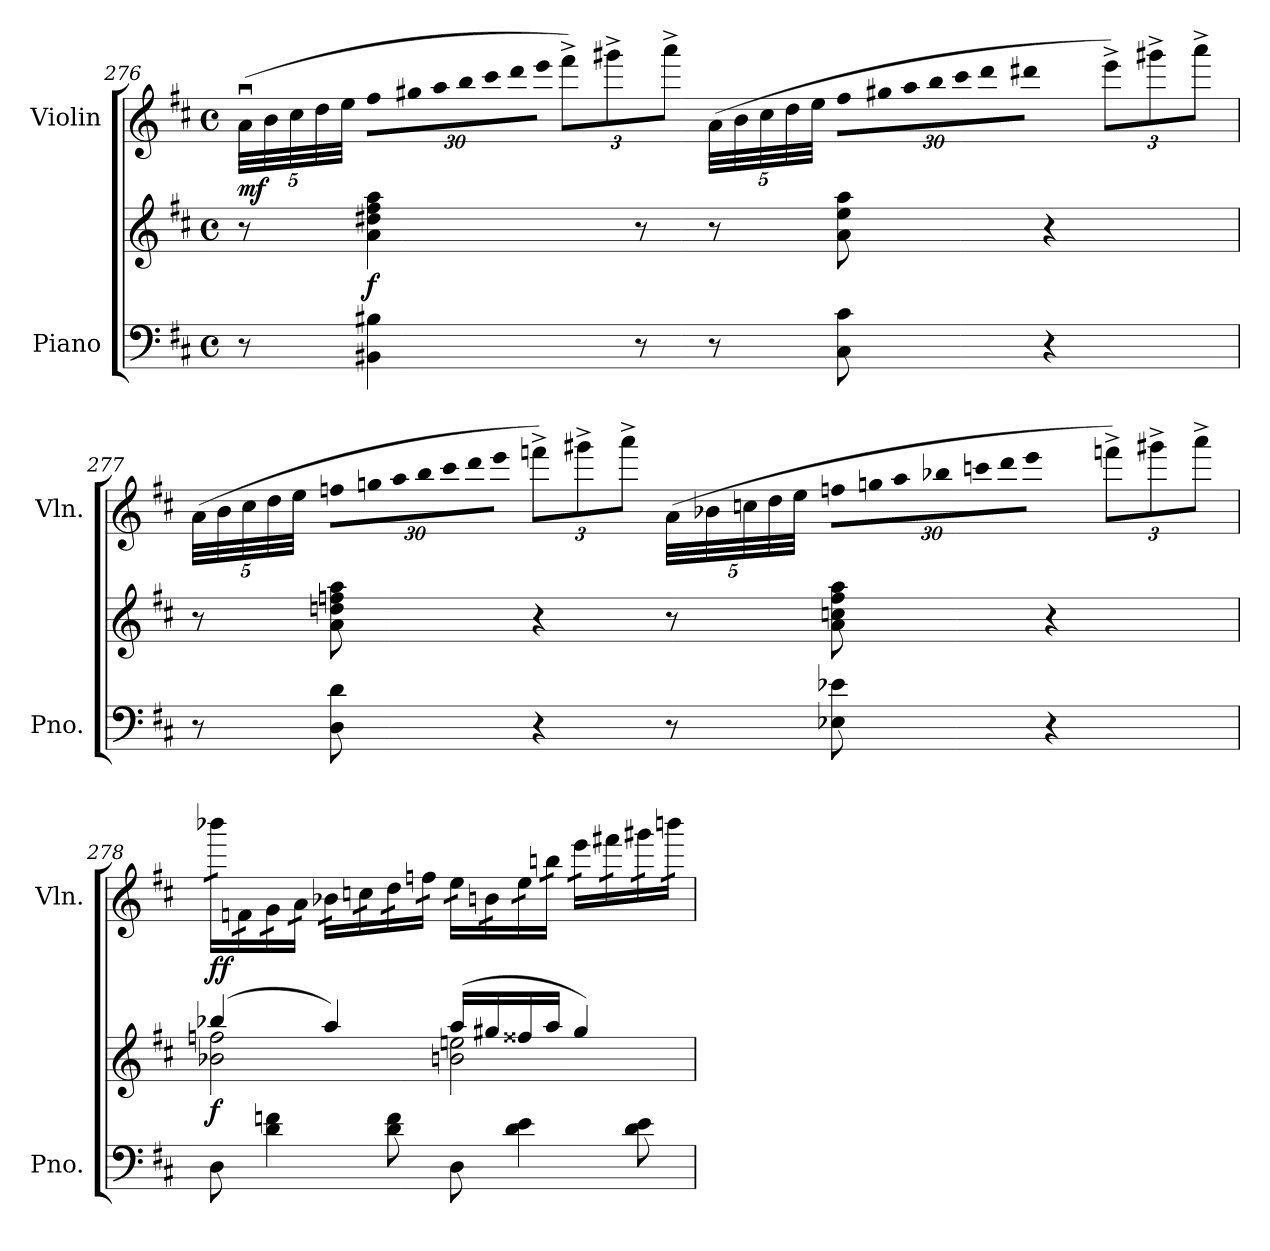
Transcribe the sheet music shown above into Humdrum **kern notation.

**kern	**kern	**dynam	**kern	**dynam
*part2	*part2	*part2	*part1	*part1
*staff3	*staff2	*staff2/3	*staff1	*staff1
*I"Piano	*	*	*I"Violin	*
*I'Pno.	*	*	*I'Vln.	*
!!LO:LB:g=z
*clefF4	*clefG2	*	*clefG2	*
*k[f#c#]	*k[f#c#]	*	*k[f#c#]	*
*M4/4	*M4/4	*	*M4/4	*
*met(c)	*met(c)	*	*met(c)	*
*	*	*	*Xbrackettup	*
=276	=276	=276	=276	=276
!	!	!LO:DY:a	!	!
8r	8r	mf	(40au\LLL	.
.	.	.	40b\	.
.	.	.	40cc#\	.
.	.	.	40dd\	.
.	.	.	40ee\JJJ	.
!	!	!LO:DY:b	!LO:N:vis=32	!
4BB#X\ 4B#X\	4a\ 4dd#X\ 4ff#\ 4aa\	f	960%17ff#\LLL	.
!	!	!	!LO:N:vis=32	!
.	.	.	960%17gg#X\	.
!	!	!	!LO:N:vis=32	!
.	.	.	960%17aa\	.
!	!	!	!LO:N:vis=32	!
.	.	.	960%17bb\	.
!	!	!	!LO:N:vis=32	!
.	.	.	960%17ccc#\	.
!	!	!	!LO:N:vis=32	!
.	.	.	960%17ddd\	.
!	!	!	!LO:N:vis=32	!
.	.	.	960%17eee\JJJ	.
.	.	.	960ryy	.
.	.	.	12fff#^\L)	.
.	.	.	12ggg#X^\	.
8r	8r	.	.	.
.	.	.	12aaa^\J	.
8r	8r	.	(40a\LLL	.
.	.	.	40b\	.
.	.	.	40cc#\	.
.	.	.	40dd\	.
.	.	.	40ee\JJJ	.
!	!	!	!LO:N:vis=32	!
8C#\ 8c#\	8a\ 8ee\ 8aa\	.	960%17ff#\LLL	.
!	!	!	!LO:N:vis=32	!
.	.	.	960%17gg#X\	.
!	!	!	!LO:N:vis=32	!
.	.	.	960%17aa\	.
!	!	!	!LO:N:vis=32	!
.	.	.	960%17bb\	.
!	!	!	!LO:N:vis=32	!
.	.	.	960%17ccc#\	.
!	!	!	!LO:N:vis=32	!
.	.	.	960%17ddd\	.
!	!	!	!LO:N:vis=32	!
.	.	.	960%17ddd#X\JJJ	.
.	.	.	960ryy	.
4r	4r	.	12eee^\L)	.
.	.	.	12ggg#X^\	.
.	.	.	12aaa^\J	.
!!LO:LB:g=z
=277	=277	=277	=277	=277
8r	8r	.	(40a\LLL	.
.	.	.	40b\	.
.	.	.	40cc#\	.
.	.	.	40dd\	.
.	.	.	40ee\JJJ	.
!	!	!	!LO:N:vis=32	!
8D\ 8d\	8a\ 8ddn\ 8ffn\ 8aa\	.	960%17ffn\LLL	.
!	!	!	!LO:N:vis=32	!
.	.	.	960%17ggn\	.
!	!	!	!LO:N:vis=32	!
.	.	.	960%17aa\	.
!	!	!	!LO:N:vis=32	!
.	.	.	960%17bb\	.
!	!	!	!LO:N:vis=32	!
.	.	.	960%17ccc#\	.
!	!	!	!LO:N:vis=32	!
.	.	.	960%17ddd\	.
!	!	!	!LO:N:vis=32	!
.	.	.	960%17eee\JJJ	.
.	.	.	960ryy	.
4r	4r	.	12fffn^\L)	.
.	.	.	12ggg#X^\	.
.	.	.	12aaa^\J	.
8r	8r	.	(40a\LLL	.
.	.	.	40b-X\	.
.	.	.	40ccn\	.
.	.	.	40dd\	.
.	.	.	40ee\JJJ	.
!	!	!	!LO:N:vis=32	!
8E-X\ 8e-X\	8a\ 8ccn\ 8ff\ 8aa\	.	960%17ffn\LLL	.
!	!	!	!LO:N:vis=32	!
.	.	.	960%17ggn\	.
!	!	!	!LO:N:vis=32	!
.	.	.	960%17aa\	.
!	!	!	!LO:N:vis=32	!
.	.	.	960%17bb-X\	.
!	!	!	!LO:N:vis=32	!
.	.	.	960%17cccn\	.
!	!	!	!LO:N:vis=32	!
.	.	.	960%17ddd\	.
!	!	!	!LO:N:vis=32	!
.	.	.	960%17eee\JJJ	.
.	.	.	960ryy	.
4r	4r	.	12fffn^\L)	.
*	*	*	*MM50	*
.	.	.	12ggg#X^\	.
.	.	.	12aaa^\J	.
!!LO:PB:g=z
=278	=278	=278	=278	=278
!!LO:REH:place=s1:a:B:fs=14:t=M
*	*	*	*MM78	*
*	*^	*	*	*
!	!	!	!LO:DY:b	!	!LO:DY:b
*	*	*	*	*tremolo	*
8D\	(4bb-X/	2b-X\ 2ffn\	f	32bbb-X\LLL	ff
.	.	.	.	32bbb-X\	.
.	.	.	.	32fn\	.
.	.	.	.	32fn\	.
4d\ 4fn\	.	.	.	32g\	.
.	.	.	.	32g\	.
.	.	.	.	32a\	.
.	.	.	.	32a\JJJ	.
.	4aa/)	.	.	32b-X\LLL	.
.	.	.	.	32b-X\	.
.	.	.	.	32ccn\	.
.	.	.	.	32ccn\	.
8d\ 8f\	.	.	.	32dd\	.
.	.	.	.	32dd\	.
.	.	.	.	32ffn\	.
.	.	.	.	32ffn\JJJ	.
8D\	(16aa/LL	2bn\ 2een\	.	32ee\LLL	.
.	.	.	.	32ee\	.
.	16gg#X/	.	.	32bn\	.
.	.	.	.	32bn\	.
4d\ 4e\	16ff##X/	.	.	32ee\	.
.	.	.	.	32ee\	.
.	16aa/JJ	.	.	32bbn\	.
.	.	.	.	32bbn\JJJ	.
.	4gg#/)	.	.	32eee\LLL	.
.	.	.	.	32eee\	.
.	.	.	.	32fff#X\	.
.	.	.	.	32fff#X\	.
8d\ 8e\	.	.	.	32ggg#X\	.
.	.	.	.	32ggg#X\	.
.	.	.	.	32bbbn\	.
.	.	.	.	32bbbn\JJJ	.
*	*	*	*	*Xtremolo	*
*	*v	*v	*	*	*
=	=	=	=	=
*-	*-	*-	*-	*-
